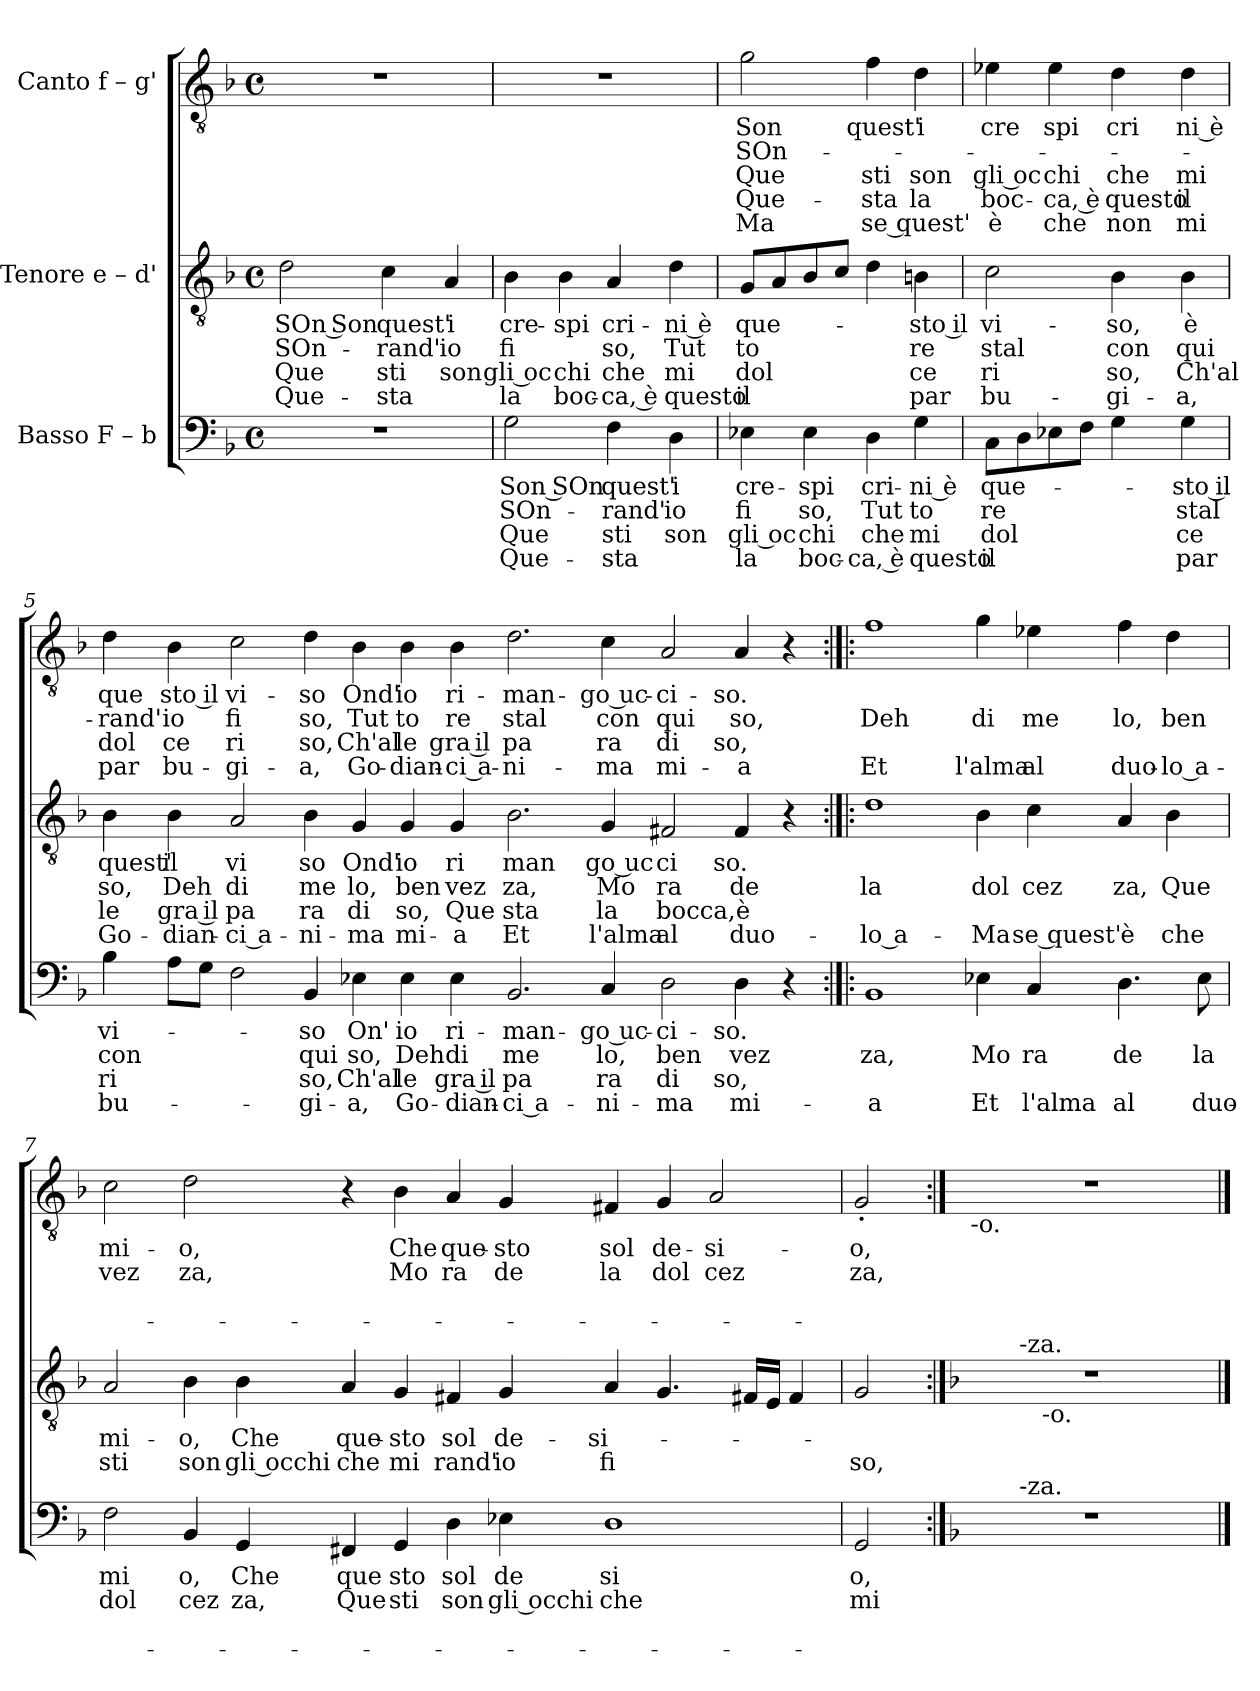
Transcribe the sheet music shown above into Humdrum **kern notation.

**kern	**text	**text	**text	**text	**kern	**text	**text	**text	**text	**kern	**text	**text	**text	**text	**text
*part3	*part3	*part3	*part3	*part3	*part2	*part2	*part2	*part2	*part2	*part1	*part1	*part1	*part1	*part1	*part1
*staff3	*staff3	*staff3	*staff3	*staff3	*staff2	*staff2	*staff2	*staff2	*staff2	*staff1	*staff1	*staff1	*staff1	*staff1	*staff1
*I"Basso F – b	*	*	*	*	*I"Tenore e – d'	*	*	*	*	*I"Canto f – g'	*	*	*	*	*
*clefF4	*	*	*	*	*clefGv2	*	*	*	*	*clefGv2	*	*	*	*	*
*k[b-]	*	*	*	*	*k[b-]	*	*	*	*	*k[b-]	*	*	*	*	*
*F:	*	*	*	*	*F:	*	*	*	*	*F:	*	*	*	*	*
*M4/4	*	*	*	*	*M4/4	*	*	*	*	*M4/4	*	*	*	*	*
*met(c)	*	*	*	*	*met(c)	*	*	*	*	*met(c)	*	*	*	*	*
=1	=1	=1	=1	=1	=1	=1	=1	=1	=1	=1	=1	=1	=1	=1	=1
!	!	!	!	!	!	!LO:LY:b:rj	!LO:LY:b:rj	!LO:LY:b:rj	!LO:LY:b:rj	!	!	!	!	!	!
1r	.	.	.	.	2d\	SOn Son	SOn-	Que	Que-	1r	.	.	.	.	.
!	!	!	!	!	!	!LO:LY:b	!LO:LY:b	!LO:LY:b	!LO:LY:b	!	!	!	!	!	!
.	.	.	.	.	4c\	quest'	-rand'	sti	-sta	.	.	.	.	.	.
!	!	!	!	!	!	!LO:LY:b	!LO:LY:b	!LO:LY:b	!	!	!	!	!	!	!
.	.	.	.	.	4A/	i	io	son	.	.	.	.	.	.	.
=2	=2	=2	=2	=2	=2	=2	=2	=2	=2	=2	=2	=2	=2	=2	=2
!	!LO:LY:b	!LO:LY:b	!LO:LY:b	!LO:LY:b	!	!LO:LY:b	!LO:LY:b	!LO:LY:b	!LO:LY:b	!	!	!	!	!	!
2G\	Son SOn	SOn-	Que	Que-	4B-\	cre-	fi	gli oc	la	1r	.	.	.	.	.
!	!	!	!	!	!	!LO:LY:b	!	!LO:LY:b	!LO:LY:b	!	!	!	!	!	!
.	.	.	.	.	4B-\	-spi	.	chi	boc-	.	.	.	.	.	.
!	!LO:LY:b	!LO:LY:b	!LO:LY:b	!LO:LY:b	!	!LO:LY:b	!LO:LY:b	!LO:LY:b	!LO:LY:b	!	!	!	!	!	!
4F\	quest'	-rand'	sti	-sta	4A/	cri-	so,	che	-ca, è	.	.	.	.	.	.
!	!LO:LY:b	!LO:LY:b	!LO:LY:b	!	!	!LO:LY:b:rj	!LO:LY:b:rj	!LO:LY:b:rj	!LO:LY:b:rj	!	!	!	!	!	!
4D\	i	io	son	.	4d\	-ni è	Tut	mi	questo	.	.	.	.	.	.
=3	=3	=3	=3	=3	=3	=3	=3	=3	=3	=3	=3	=3	=3	=3	=3
!	!LO:LY:b	!LO:LY:b	!LO:LY:b	!LO:LY:b	!	!LO:LY:b	!LO:LY:b	!LO:LY:b	!LO:LY:b	!	!LO:LY:b	!LO:LY:b	!LO:LY:b	!LO:LY:b	!LO:LY:b
4E-X\	cre-	fi	gli oc	la	8G/L	que-	to	dol	il	2g\	Son	SOn-	Que	Que-	Ma
.	.	.	.	.	8A/	.	.	.	.	.	.	.	.	.	.
!	!LO:LY:b	!LO:LY:b	!LO:LY:b	!LO:LY:b	!	!	!	!	!	!	!	!	!	!	!
4E-\	-spi	so,	chi	boc-	8B-/	.	.	.	.	.	.	.	.	.	.
.	.	.	.	.	8c/J	.	.	.	.	.	.	.	.	.	.
!	!LO:LY:b	!LO:LY:b	!LO:LY:b	!LO:LY:b	!	!	!	!	!	!	!LO:LY:b	!	!LO:LY:b	!LO:LY:b	!LO:LY:b
4D\	cri-	Tut	che	-ca, è	4d\	.	.	.	.	4f\	quest'	.	sti	-sta	se quest'
!	!LO:LY:b:rj	!LO:LY:b:rj	!LO:LY:b:rj	!LO:LY:b:rj	!	!LO:LY:b:rj	!LO:LY:b:rj	!LO:LY:b:rj	!LO:LY:b:rj	!	!LO:LY:b	!	!LO:LY:b	!LO:LY:b	!
4G\	-ni è	to	mi	questo	4Bn\	-sto il	re	ce	par	4d\	i	.	son	la	.
=4	=4	=4	=4	=4	=4	=4	=4	=4	=4	=4	=4	=4	=4	=4	=4
!	!LO:LY:b	!LO:LY:b	!LO:LY:b	!LO:LY:b	!	!LO:LY:b	!LO:LY:b	!LO:LY:b	!LO:LY:b	!	!LO:LY:b	!	!LO:LY:b	!LO:LY:b	!LO:LY:b
8C\L	que-	re	dol	il	2c\	vi-	stal	ri	bu-	4e-X\	cre	.	gli oc	boc-	è
8D\	.	.	.	.	.	.	.	.	.	.	.	.	.	.	.
!	!	!	!	!	!	!	!	!	!	!	!LO:LY:b	!	!LO:LY:b	!LO:LY:b	!LO:LY:b
8E-X\	.	.	.	.	.	.	.	.	.	4e-\	spi	.	chi	-ca, è	che
8F\J	.	.	.	.	.	.	.	.	.	.	.	.	.	.	.
!	!	!	!	!	!	!LO:LY:b	!LO:LY:b	!LO:LY:b	!LO:LY:b	!	!LO:LY:b	!	!LO:LY:b	!LO:LY:b	!LO:LY:b
4G\	.	.	.	.	4B-\	-so,	con	so,	-gi-	4d\	cri	.	che	questo	non
!	!LO:LY:b:rj	!LO:LY:b:rj	!LO:LY:b:rj	!LO:LY:b:rj	!	!LO:LY:b	!LO:LY:b	!LO:LY:b	!LO:LY:b	!	!LO:LY:b:rj	!	!LO:LY:b:rj	!LO:LY:b:rj	!LO:LY:b:rj
4G\	-sto il	stal	ce	par	4B-\	è	qui	Ch'al	-a,	4d\	ni è	.	mi	il	mi
!!LO:LB:g=z
=5	=5	=5	=5	=5	=5	=5	=5	=5	=5	=5	=5	=5	=5	=5	=5
!	!LO:LY:b	!LO:LY:b	!LO:LY:b	!LO:LY:b	!	!LO:LY:b	!LO:LY:b	!LO:LY:b	!LO:LY:b	!	!LO:LY:b	!LO:LY:b	!LO:LY:b	!LO:LY:b	!
4B-\	vi-	con	ri	bu-	4B-\	quest'	so,	le	Go-	4d\	que	-rand'	dol	par	.
!	!	!	!	!	!	!LO:LY:b	!LO:LY:b	!LO:LY:b	!LO:LY:b	!	!LO:LY:b:rj	!LO:LY:b:rj	!LO:LY:b:rj	!LO:LY:b:rj	!
8A\L	.	.	.	.	4B-\	il	Deh	gra il	-dian-	4B-\	sto il	io	ce	bu-	.
8G\J	.	.	.	.	.	.	.	.	.	.	.	.	.	.	.
!	!	!	!	!	!	!LO:LY:b	!LO:LY:b	!LO:LY:b	!LO:LY:b	!	!LO:LY:b	!LO:LY:b	!LO:LY:b	!LO:LY:b	!
2F\	.	.	.	.	2A/	vi	di	pa	-ci a-	2c\	vi-	fi	ri	-gi-	.
!	!LO:LY:b	!LO:LY:b	!LO:LY:b	!LO:LY:b	!	!LO:LY:b	!LO:LY:b	!LO:LY:b	!LO:LY:b	!	!LO:LY:b	!LO:LY:b	!LO:LY:b	!LO:LY:b	!
4BB-/	-so	qui	so,	-gi-	4B-\	so	me	ra	-ni-	4d\	-so	so,	so,	-a,	.
!	!LO:LY:b	!LO:LY:b	!LO:LY:b	!LO:LY:b	!	!LO:LY:b	!LO:LY:b	!LO:LY:b	!LO:LY:b	!	!LO:LY:b	!LO:LY:b	!LO:LY:b	!LO:LY:b	!
4E-X\	On'	so,	Ch'al	-a,	4G/	Ond'	lo,	di	-ma	4B-\	Ond'	Tut	Ch'al	Go-	.
!	!LO:LY:b	!LO:LY:b	!LO:LY:b	!LO:LY:b	!	!LO:LY:b	!LO:LY:b	!LO:LY:b	!LO:LY:b	!	!LO:LY:b	!LO:LY:b	!LO:LY:b	!LO:LY:b	!
4E-\	io	Deh	le	Go-	4G/	io	ben	so,	mi-	4B-\	io	to	le	-dian-	.
!	!LO:LY:b	!LO:LY:b	!LO:LY:b	!LO:LY:b	!	!LO:LY:b	!LO:LY:b	!LO:LY:b	!LO:LY:b	!	!LO:LY:b	!LO:LY:b	!LO:LY:b	!LO:LY:b	!
4E-\	ri-	di	gra il	-dian-	4G/	ri	vez	Que	-a	4B-\	ri-	re	gra il	-ci a-	.
!	!LO:LY:b	!LO:LY:b	!LO:LY:b	!LO:LY:b	!	!LO:LY:b	!LO:LY:b	!LO:LY:b	!LO:LY:b	!	!LO:LY:b	!LO:LY:b	!LO:LY:b	!LO:LY:b	!
2.BB-/	-man-	me	pa	-ci a-	2.B-\	man	za,	sta	Et	2.d\	-man-	stal	pa	-ni-	.
!	!LO:LY:b:rj	!LO:LY:b:rj	!LO:LY:b:rj	!LO:LY:b:rj	!	!LO:LY:b:rj	!LO:LY:b:rj	!LO:LY:b:rj	!LO:LY:b:rj	!	!LO:LY:b:rj	!LO:LY:b:rj	!LO:LY:b:rj	!LO:LY:b:rj	!
4C/	-go uc-	lo,	ra	-ni-	4G/	go uc	Mo	la	l'alma	4c\	-go uc-	con	ra	-ma	.
!	!LO:LY:b	!LO:LY:b	!LO:LY:b	!LO:LY:b	!	!LO:LY:b	!LO:LY:b	!LO:LY:b	!LO:LY:b	!	!LO:LY:b	!LO:LY:b	!LO:LY:b	!LO:LY:b	!
2D\	-ci-	ben	di	-ma	2F#X/	ci	ra	bocca,	al	2A/	-ci-	qui	di	mi-	.
!	!LO:LY:b	!LO:LY:b	!LO:LY:b	!LO:LY:b	!	!LO:LY:b	!LO:LY:b	!LO:LY:b	!LO:LY:b	!	!LO:LY:b	!LO:LY:b	!LO:LY:b	!LO:LY:b	!
4D\	-so.	vez	so,	mi-	4F#/	so.	de	è	duo-	4A/	-so.	so,	so,	-a	.
4r	.	.	.	.	4r	.	.	.	.	4r	.	.	.	.	.
=6:|!|:	=6:|!|:	=6:|!|:	=6:|!|:	=6:|!|:	=6:|!|:	=6:|!|:	=6:|!|:	=6:|!|:	=6:|!|:	=6:|!|:	=6:|!|:	=6:|!|:	=6:|!|:	=6:|!|:	=6:|!|:
!	!	!LO:LY:b	!	!LO:LY:b	!	!	!LO:LY:b	!	!LO:LY:b	!	!	!LO:LY:b	!	!LO:LY:b	!
1BB-	.	za,	.	-a	1d	.	la	.	-lo a-	1f	.	Deh	.	Et	.
!	!	!LO:LY:b	!	!LO:LY:b	!	!	!LO:LY:b	!	!LO:LY:b	!	!	!LO:LY:b	!	!LO:LY:b	!
4E-X\	.	Mo	.	Et	4B-\	.	dol	.	-Ma	4g\	.	di	.	l'alma	.
!	!	!LO:LY:b	!	!LO:LY:b	!	!	!LO:LY:b	!	!LO:LY:b	!	!	!LO:LY:b	!	!LO:LY:b	!
4C/	.	ra	.	l'alma	4c\	.	cez	.	se quest'	4e-X\	.	me	.	al	.
!	!	!LO:LY:b	!	!LO:LY:b	!	!	!LO:LY:b	!	!LO:LY:b	!	!	!LO:LY:b	!	!LO:LY:b	!
4.D\	.	de	.	al	4A/	.	za,	.	è	4f\	.	lo,	.	duo-	.
!	!	!	!	!	!	!	!LO:LY:b	!	!LO:LY:b	!	!	!LO:LY:b	!	!LO:LY:b	!
.	.	.	.	.	4B-\	.	Que	.	che	4d\	.	ben	.	-lo a-	.
!	!	!LO:LY:b	!	!LO:LY:b	!	!	!	!	!	!	!	!	!	!	!
8E-\	.	la	.	duo-	.	.	.	.	.	.	.	.	.	.	.
!!LO:LB:g=z
=7	=7	=7	=7	=7	=7	=7	=7	=7	=7	=7	=7	=7	=7	=7	=7
!	!LO:LY:b	!LO:LY:b	!	!	!	!LO:LY:b	!LO:LY:b	!	!	!	!LO:LY:b	!LO:LY:b	!	!	!
2F\	mi	dol	.	.	2A/	mi-	sti	.	.	2c\	mi-	vez	.	.	.
!	!LO:LY:b	!LO:LY:b	!	!	!	!LO:LY:b	!LO:LY:b	!	!	!	!LO:LY:b	!LO:LY:b	!	!	!
4BB-/	o,	cez	.	.	4B-\	-o,	son	.	.	2d\	-o,	za,	.	.	.
!	!LO:LY:b	!LO:LY:b	!	!	!	!LO:LY:b	!LO:LY:b	!	!	!	!	!	!	!	!
4GG/	Che	za,	.	.	4B-\	Che	gli occhi	.	.	.	.	.	.	.	.
!	!LO:LY:b	!LO:LY:b	!	!	!	!LO:LY:b	!LO:LY:b	!	!	!	!	!	!	!	!
4FF#X/	que	Que	.	.	4A/	que-	che	.	.	4r	.	.	.	.	.
!	!LO:LY:b	!LO:LY:b	!	!	!	!LO:LY:b	!LO:LY:b	!	!	!	!LO:LY:b	!LO:LY:b	!	!	!
4GG/	sto	sti	.	.	4G/	-sto	mi	.	.	4B-\	Che	Mo	.	.	.
!	!LO:LY:b	!LO:LY:b	!	!	!	!LO:LY:b	!LO:LY:b	!	!	!	!LO:LY:b	!LO:LY:b	!	!	!
4D\	sol	son	.	.	4F#X/	sol	rand'	.	.	4A/	que-	ra	.	.	.
!	!LO:LY:b	!LO:LY:b	!	!	!	!LO:LY:b	!LO:LY:b	!	!	!	!LO:LY:b	!LO:LY:b	!	!	!
4E-X\	de	gli occhi	.	.	4G/	de-	io	.	.	4G/	-sto	de	.	.	.
!	!LO:LY:b	!LO:LY:b	!	!	!	!LO:LY:b	!LO:LY:b	!	!	!	!LO:LY:b	!LO:LY:b	!	!	!
1D	si	che	.	.	4A/	-si-	fi	.	.	4F#X/	sol	la	.	.	.
!	!	!	!	!	!	!	!	!	!	!	!LO:LY:b	!LO:LY:b	!	!	!
.	.	.	.	.	4.G/	.	.	.	.	4G/	de-	dol	.	.	.
!	!	!	!	!	!	!	!	!	!	!	!LO:LY:b	!LO:LY:b	!	!	!
.	.	.	.	.	.	.	.	.	.	2A/	-si-	cez	.	.	.
.	.	.	.	.	16F#X/LL	.	.	.	.	.	.	.	.	.	.
.	.	.	.	.	16E/JJ	.	.	.	.	.	.	.	.	.	.
.	.	.	.	.	4F#/	.	.	.	.	.	.	.	.	.	.
=8	=8	=8	=8	=8	=8	=8	=8	=8	=8	=8	=8	=8	=8	=8	=8
!	!LO:LY:b	!LO:LY:b	!	!	!	!	!LO:LY:b	!	!	!	!LO:LY:b	!LO:LY:b	!	!	!
2GG/	o,	mi	.	.	2G/	.	so,	.	.	2G'</	-o,	za,	.	.	.
=9:|!	=9:|!	=9:|!	=9:|!	=9:|!	=9:|!	=9:|!	=9:|!	=9:|!	=9:|!	=9:|!	=9:|!	=9:|!	=9:|!	=9:|!	=9:|!
*	*	*	*	*	*	*	*	*	*	*k[]	*	*	*	*	*
*	*	*	*	*	*	*	*	*	*	*C:	*	*	*	*	*
!	!	!	!	!	!	!	!	!	!	!LO:TX:b:t=-o.	!	!	!	!	!
*^	*	*	*	*	*^	*	*	*	*	*	*	*	*	*	*
*	*	*	*	*	*	*	*^	*	*	*	*	*	*	*	*	*	*
1r	8ryy	.	.	.	.	1r	8ryy	8..ryy	.	.	.	.	1r	.	.	.	.	.
.	32ryy	.	.	.	.	.	32ryy	.	.	.	.	.	.	.	.	.	.	.
!	!	!	!	!	!	!	!LO:TX:a:t=-za.	!	!	!	!	!	!	!	!	!	!	!
!	!LO:TX:a:t=-za.	!	!	!	!	!	!	!	!	!	!	!	!	!	!	!	!	!
.	2ryy	.	.	.	.	.	2ryy	.	.	.	.	.	.	.	.	.	.	.
!	!	!	!	!	!	!	!	!LO:TX:b:t=-o.	!	!	!	!	!	!	!	!	!	!
.	.	.	.	.	.	.	.	2ryy	.	.	.	.	.	.	.	.	.	.
.	4ryy	.	.	.	.	.	4ryy	.	.	.	.	.	.	.	.	.	.	.
.	.	.	.	.	.	.	.	4ryy	.	.	.	.	.	.	.	.	.	.
.	16.ryy	.	.	.	.	.	16.ryy	.	.	.	.	.	.	.	.	.	.	.
.	.	.	.	.	.	.	.	32ryy	.	.	.	.	.	.	.	.	.	.
*v	*v	*	*	*	*	*	*	*	*	*	*	*	*	*	*	*	*	*
*	*	*	*	*	*v	*v	*v	*	*	*	*	*	*	*	*	*	*
==	==	==	==	==	==	==	==	==	==	==	==	==	==	==	==
*-	*-	*-	*-	*-	*-	*-	*-	*-	*-	*-	*-	*-	*-	*-	*-
